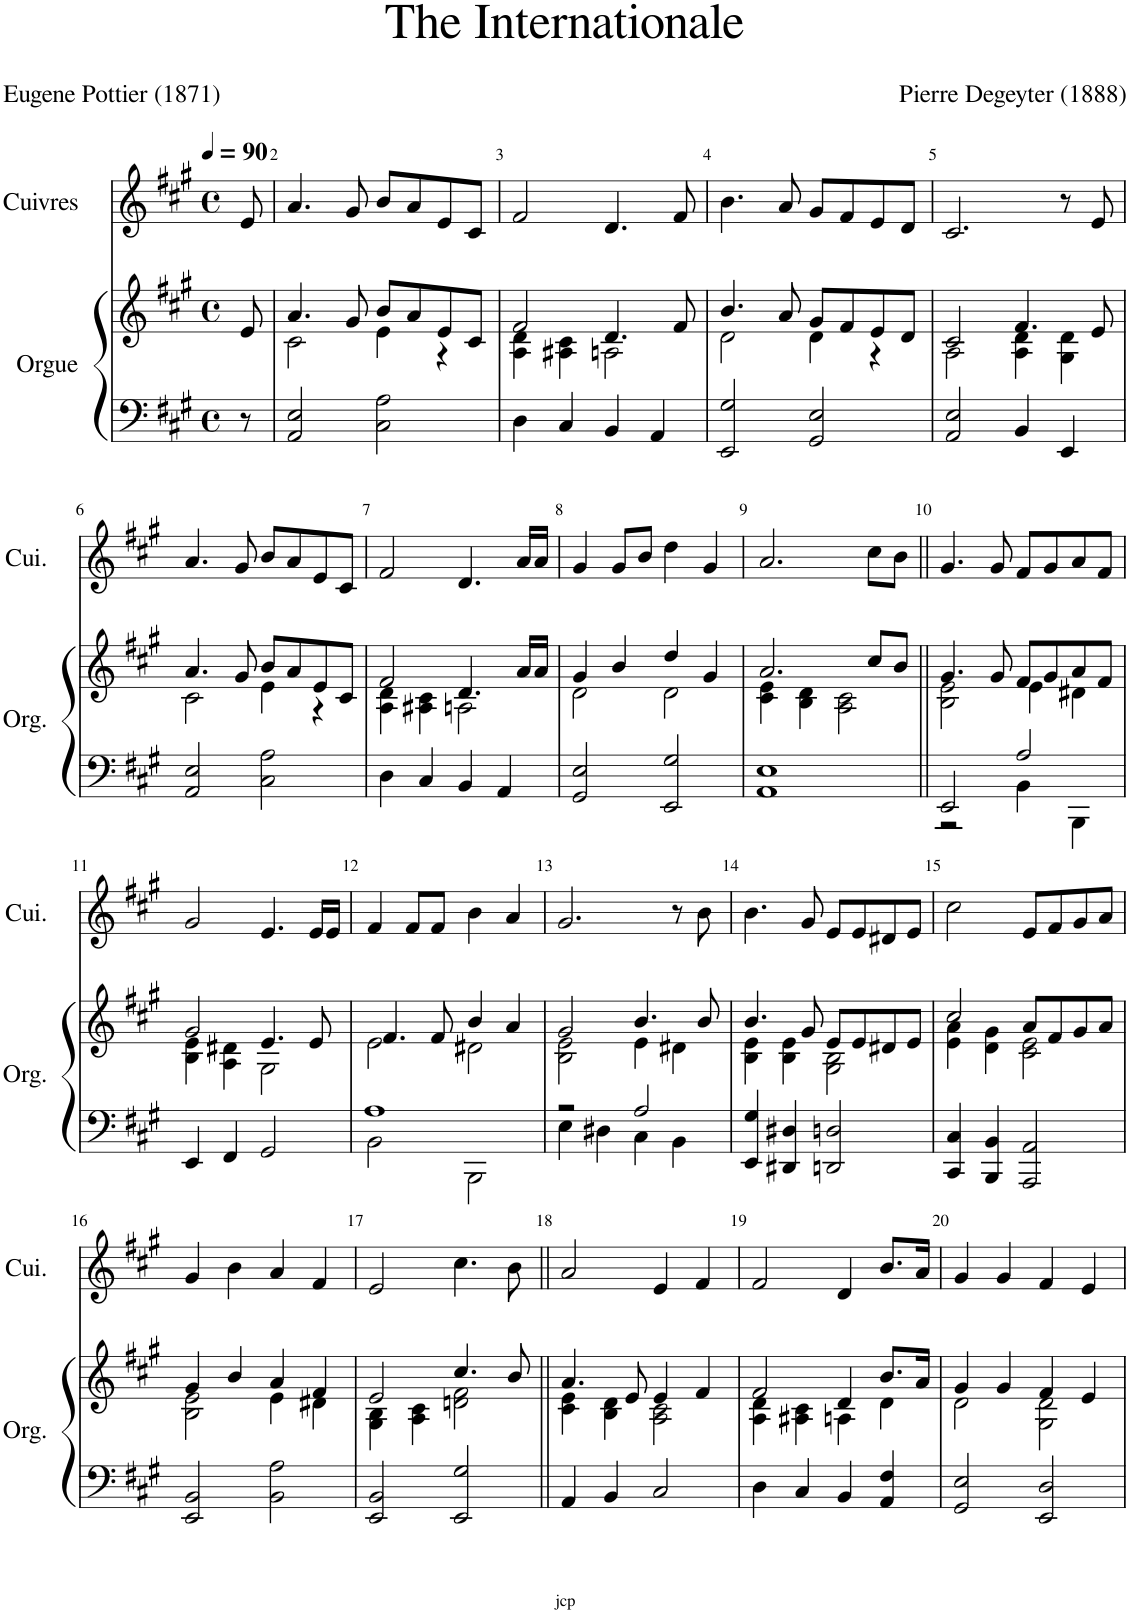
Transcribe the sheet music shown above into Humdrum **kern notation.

**kern	**kern	**kern
*part2	*part2	*part1
*staff3	*staff2	*staff1
*I"Orgue	*	*I"Cuivres
*I'Org.	*	*I'Cui.
*clefF4	*clefG2	*clefG2
*k[f#c#g#]	*k[f#c#g#]	*k[f#c#g#]
*M4/4	*M4/4	*M4/4
*met(c)	*met(c)	*met(c)
*MM90	*MM90	*MM90
=1	=1	=1
8r	8e/	8e/
=2	=2	=2
*	*^	*
2AA/ 2E/	4.a/	2c#\	4.a/
.	8g#/	.	8g#/
2C#\ 2A\	8b/L	4e\	8b/L
.	8a/	.	8a/
.	8e/	4r	8e/
.	8c#/J	.	8c#/J
=3	=3	=3	=3
4D\	2f#/	4A\ 4d\	2f#/
4C#/	.	4A#X\ 4c#\	.
4BB/	4.d/	2An\	4.d/
4AA/	.	.	.
.	8f#/	.	8f#/
=4	=4	=4	=4
2EE/ 2G#/	4.b/	2d\	4.b\
.	8a/	.	8a/
2GG#/ 2E/	8g#/L	4d\	8g#/L
.	8f#/	.	8f#/
.	8e/	4r	8e/
.	8d/J	.	8d/J
=5	=5	=5	=5
2AA/ 2E/	2c#/	2A\	2.c#/
4BB/	4.f#/	4A\ 4d\	.
4EE/	.	4G#\ 4d\	8r
.	8e/	.	8e/
!!LO:LB:g=z
=6	=6	=6	=6
2AA/ 2E/	4.a/	2c#\	4.a/
.	8g#/	.	8g#/
2C#\ 2A\	8b/L	4e\	8b/L
.	8a/	.	8a/
.	8e/	4r	8e/
.	8c#/J	.	8c#/J
=7	=7	=7	=7
4D\	2f#/	4A\ 4d\	2f#/
4C#/	.	4A#X\ 4c#\	.
4BB/	4.d/	2An\	4.d/
4AA/	.	.	.
.	16a/LL	.	16a/LL
.	16a/JJ	.	16a/JJ
=8	=8	=8	=8
2GG#/ 2E/	4g#/	2d\	4g#/
.	4b/	.	8g#/L
.	.	.	8b/J
2EE/ 2G#/	4dd/	2d\	4dd\
.	4g#/	.	4g#/
=9	=9	=9	=9
1AA 1E	2.a/	4c#\ 4e\	2.a/
.	.	4B\ 4d\	.
.	.	2A\ 2c#\	.
.	8cc#/L	.	8cc#\L
.	8b/J	.	8b\J
=10||	=10||	=10||	=10||
*^	*	*	*
2EE/	2r	4.g#/	2B\ 2e\	4.g#/
.	.	8g#/	.	8g#/
2A/	4BB\	8f#/L	4e\	8f#/L
.	.	8g#/	.	8g#/
.	4BBB\	8a/	4d#X\	8a/
.	.	8f#/J	.	8f#/J
*v	*v	*	*	*
!!LO:LB:g=z
=11	=11	=11	=11
4EE/	2g#/	4B\ 4e\	2g#/
4FF#/	.	4A\ 4d#X\	.
2GG#/	4.e/	2G#\	4.e/
.	8e/	.	16e/LL
.	.	.	16e/JJ
=12	=12	=12	=12
*^	*	*	*
1A	2BB\	4.f#/	2e\	4f#/
.	.	.	.	8f#/L
.	.	8f#/	.	8f#/J
.	2BBB\	4b/	2d#X\	4b\
.	.	4a/	.	4a/
=13	=13	=13	=13	=13
2r	4E\	2g#/	2B\ 2e\	2.g#/
.	4D#X\	.	.	.
2A/	4C#\	4.b/	4e\	.
.	4BB\	.	4d#X\	8r
.	.	8b/	.	8b\
*v	*v	*	*	*
=14	=14	=14	=14
4EE/ 4G#/	4.b/	4B\ 4e\	4.b\
4DD#X/ 4D#X/	.	4B\ 4e\	.
.	8g#/	.	8g#/
2DDn/ 2Dn/	8e/L	2G#\ 2B\	8e/L
.	8e/	.	8e/
.	8d#X/	.	8d#X/
.	8e/J	.	8e/J
=15	=15	=15	=15
4CC#/ 4C#/	2cc#/	4e\ 4a\	2cc#\
4BBB/ 4BB/	.	4d\ 4g#\	.
2AAA/ 2AA/	8a/L	2c#\ 2e\	8e/L
.	8f#/	.	8f#/
.	8g#/	.	8g#/
.	8a/J	.	8a/J
!!LO:LB:g=z
=16	=16	=16	=16
2EE/ 2BB/	4g#/	2B\ 2e\	4g#/
.	4b/	.	4b\
2BB\ 2A\	4a/	4e\	4a/
.	4f#/	4d#X\	4f#/
=17	=17	=17	=17
2EE/ 2BB/	2e/	4G#\ 4B\	2e/
.	.	4A\ 4c#\	.
2EE/ 2G#/	4.cc#/	2dn\ 2f#\	4.cc#\
.	8b/	.	8b\
=18||	=18||	=18||	=18||
4AA/	4.a/	4c#\ 4e\	2a/
4BB/	.	4B\ 4d\	.
.	8e/	.	.
2C#/	4e/	2A\ 2c#\	4e/
.	4f#/	.	4f#/
=19	=19	=19	=19
4D\	2f#/	4A\ 4d\	2f#/
4C#/	.	4A#X\ 4c#\	.
4BB/	4d/	4An\	4d/
4AA/ 4F#/	8.b/L	4d\	8.b/L
.	16a/Jk	.	16a/Jk
=20	=20	=20	=20
2GG#/ 2E/	4g#/	2d\	4g#/
.	4g#/	.	4g#/
2EE/ 2D/	4f#/	2G#\ 2d\	4f#/
.	4e/	.	4e/
*	*v	*v	*
=	=	=
*-	*-	*-
